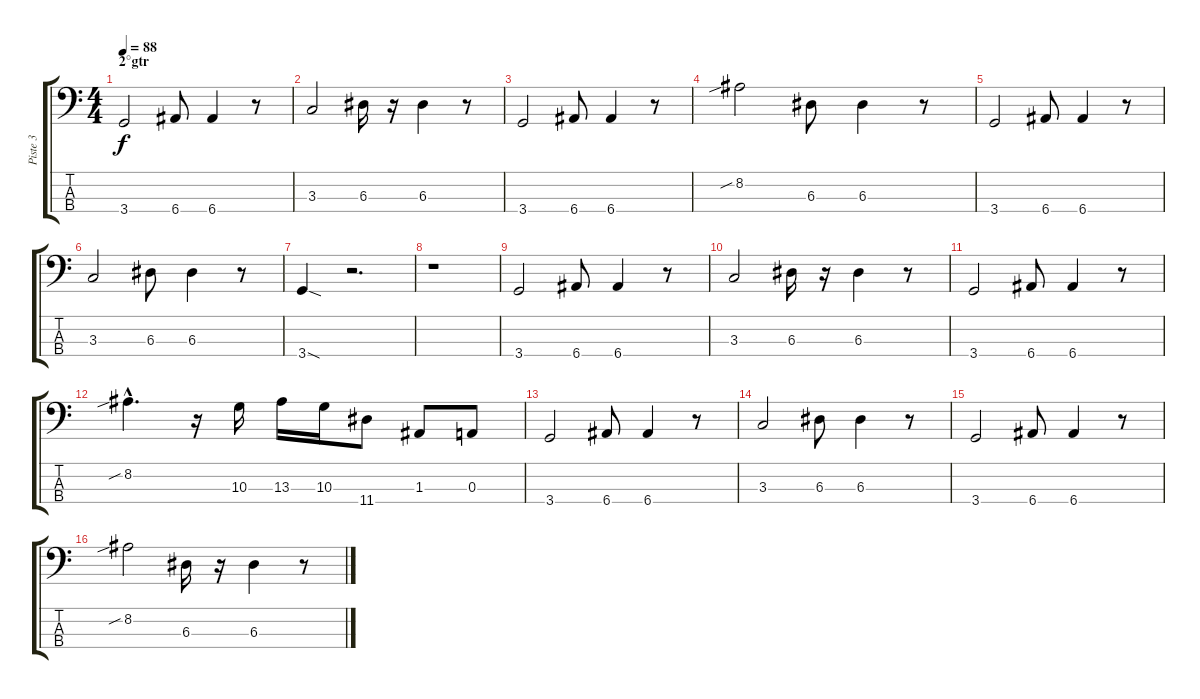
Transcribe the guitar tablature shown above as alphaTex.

\track ("Piste 3" "Piste 3") {instrument electricbassfinger}
\staff {score tabs}
\tuning (G2 D2 A1 E1) {hide}
\ts (4 4)
\section ("" "2°gtr")
\tempo 88
\clef f4
\ks c
3.4.2{dy f} 6.4.8 6.4.4 r.8 |
3.3.2 6.3.16 r.16 6.3.4 r.8 |
3.4.2 6.4.8 6.4.4 r.8 |
8.2{sib}.2 6.3.8 6.3.4 r.8 |
3.4.2 6.4.8 6.4.4 r.8 |
3.3.2 6.3.8 6.3.4 r.8 |
3.4{sod}.4 r.2{d} |
r.1 |
3.4.2 6.4.8 6.4.4 r.8 |
3.3.2 6.3.16 r.16 6.3.4 r.8 |
3.4.2 6.4.8 6.4.4 r.8 |
8.2{sib hac}.4{d} r.16 10.3.16 13.3.16 10.3.16 11.4.8 1.3.8 0.3.8 |
3.4.2 6.4.8 6.4.4 r.8 |
3.3.2 6.3.8 6.3.4 r.8 |
3.4.2 6.4.8 6.4.4 r.8 |
8.2{sib}.2 6.3.16 r.16 6.3.4 r.8
